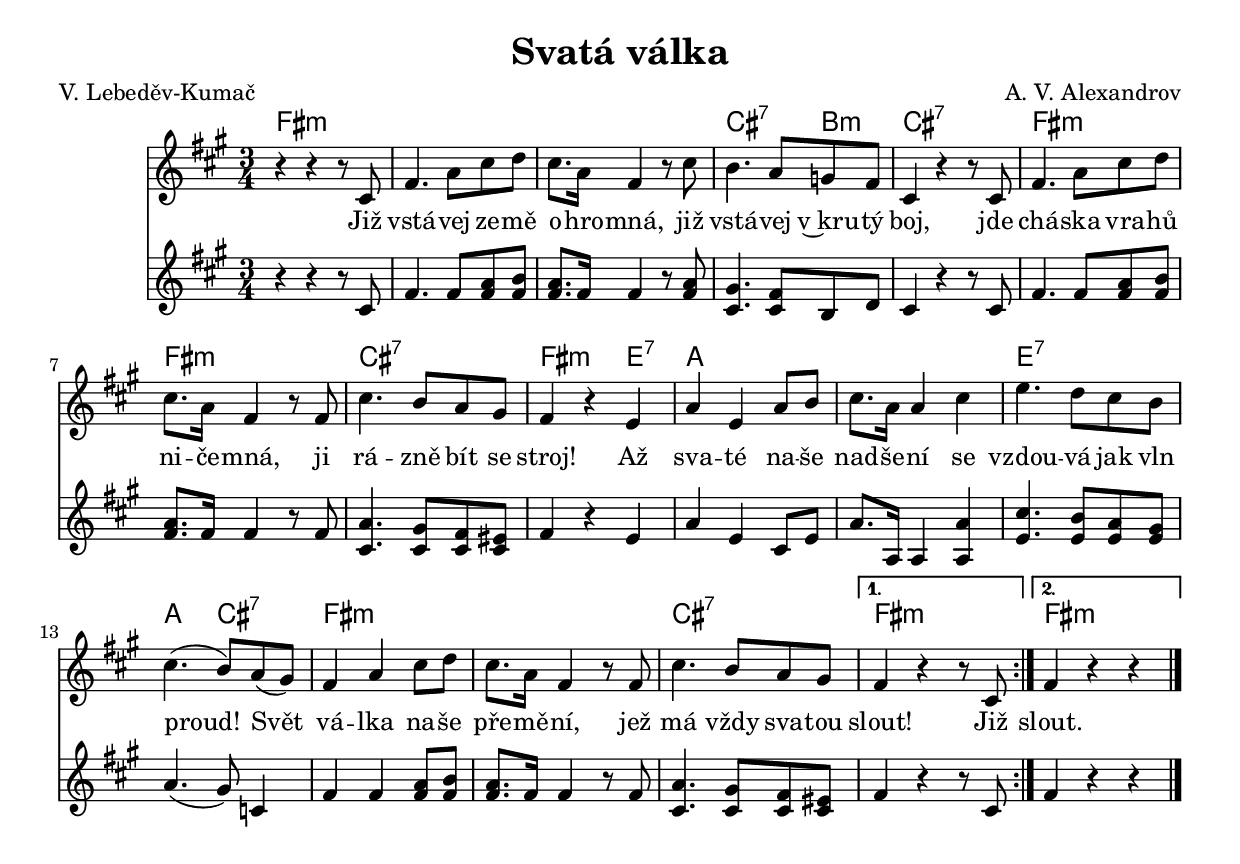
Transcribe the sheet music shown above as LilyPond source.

\version "2.20.0"
\header {
        title = "Svatá válka" 
        composer = "A. V. Alexandrov" 
	poet = "V. Lebeděv-Kumač" 
}

melody =  \relative c' {        
\clef treble
\time 3/4 \key a \major 
\repeat volta 2 {
r4 r r8 cis | fis4. a8 cis d | cis8. a16 fis4 r8 cis'|
b4. a8 g fis | cis4 r r8 cis8 | fis4. a8 cis d | cis8. a16 fis4 r8 fis
| cis'4. b8 a gis | fis4 r e | a e a8 b | cis8. a16 a4 cis | e4. d8
cis b | cis4. ( b8 ) [a ( gis ) ] | fis4 a cis8 d | cis8. a16 fis4 r8
fis | cis'4. b8 a gis |
}
\alternative { { fis4 r r8 cis8 }
	     { fis4 r r   }}

        \bar "|." 
}

text = \lyricmode {
Již vstá -- vej ze -- mě o -- hro -- mná, 
již vstá -- vej v~kru -- tý boj,
jde chá -- ska vra -- hů ni -- če -- mná, 
ji rá -- zně bít se stroj!

Až sva -- té na -- še nad -- še -- ní 
se vzdou -- vá jak vln proud!
Svět vá -- lka na -- še pře -- mě -- ní,
jež má vždy sva -- tou slout! Již slout.
}

sbor =  \relative c' {        
\clef treble
\time 3/4 \key a \major 
\repeat volta 2 {
r4 r r8 cis | fis4. fis8 <a fis> <b fis> | < a fis >8. fis16 fis4 r8
< a fis >  |
<gis cis, >4. < fis cis >8 b, d | cis4 r r8 cis | fis4. fis8 < a fis >
< b fis > |
< a fis >8. fis16 fis4 r8 fis |< a cis, >4. < gis cis, >8 < fis cis > <
eis cis > | fis4 r e |
a e cis8 e | a8. a,16 a4 < a' a,> | < cis e,>4. < b e,>8 < a  e> < gis
e>| a4. ( gis8 ) c,4 |
fis4 fis < a fis>8 < b fis> | < a fis>8.  fis16 fis4 r8 fis | <
a cis,>4. <  gis cis, >8 < fis cis > < eis cis >|
}
\alternative { { fis4 r r8 cis }
	     { fis4 r r   }}

        \bar "|." 
}



accompaniment =\chordmode {
\repeat volta 2 {
fis2.:m | fis2.:m | fis2.:m | cis2:7 b4:m|
cis4:7 s2 | fis2.:m | fis2.:m | cis2.:7 | fis4:m s e4:7|
a2. | a2. | e2.:7 | a4. cis4.:7 |  fis2.:m | fis2.:m |
cis2.:7
}
\alternative { { fis2.:m }
	     { fis2.:m }}
		}




\score {
        <<
         \new ChordNames {
             \set chordChanges = ##t
              \accompaniment
            }

          \new Voice = "one" { \autoBeamOn \melody }
          \new Lyrics \lyricsto "one" \text
          \new Voice = "sbor" { \autoBeamOn \sbor }
       >>
        \midi  { \tempo 4 =150 }
        \layout { linewidth = 18.0\cm  }
}
